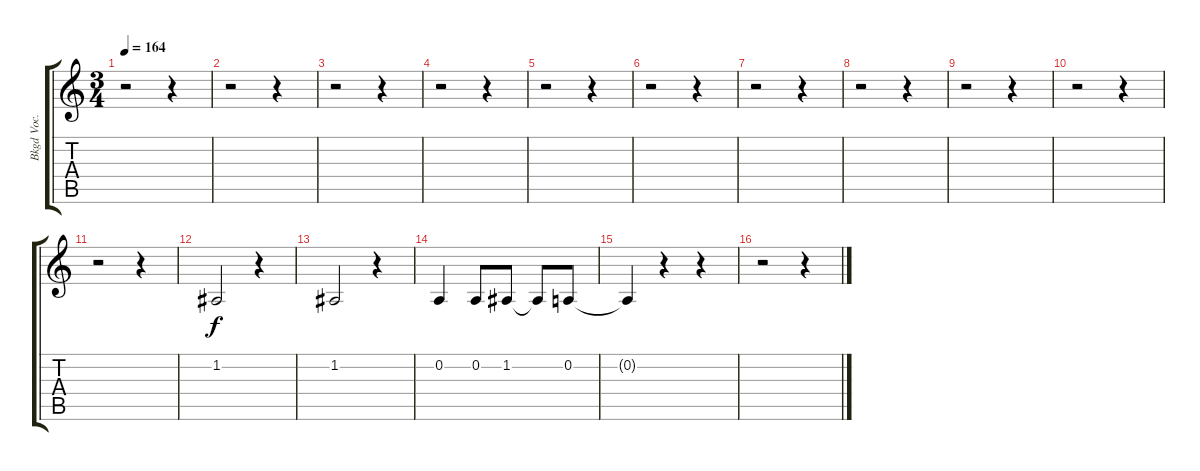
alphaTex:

\track ("Bkgd Voc." "Bkgd Voc.") {instrument drawbarorgan}
\staff {score tabs}
\tuning (D4 A3 F3 C3 G2 D2) {hide}
\ts (3 4)
\tempo 164
\clef g2
\ks c
r.2{dy f} r.4 |
r.2 r.4 |
r.2 r.4 |
r.2 r.4 |
r.2 r.4 |
r.2 r.4 |
r.2 r.4 |
r.2 r.4 |
r.2 r.4 |
r.2 r.4 |
r.2 r.4 |
1.2.2 r.4 |
1.2.2 r.4 |
0.2.4 0.2.8 1.2.8 1.2{t}.8 0.2.8 |
0.2{t}.4 r.4 r.4 |
r.2 r.4
